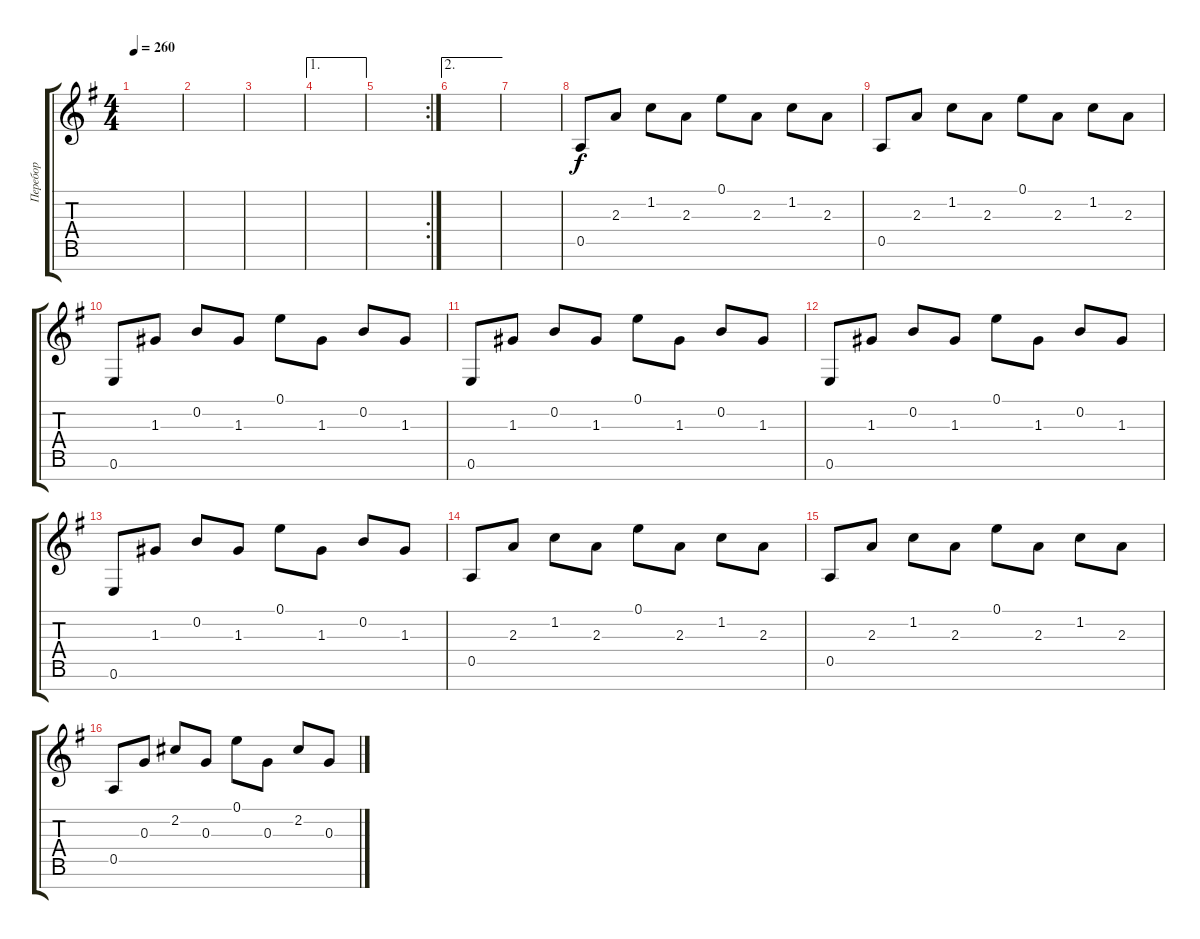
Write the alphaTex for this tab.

\track ("Перебор" "Перебор") {instrument acousticguitarsteel}
\staff {score tabs}
\tuning (E4 B3 G3 D3 A2 E2 B1) {hide}
\ts (4 4)
\tempo 260
\clef g2
\ks g
|
|
|
\ae 1
|
\rc 2
|
\ae 2
|
|
0.5.8 2.3.8 1.2.8 2.3.8 0.1.8 2.3.8 1.2.8 2.3.8 |
0.5.8 2.3.8 1.2.8 2.3.8 0.1.8 2.3.8 1.2.8 2.3.8 |
0.6.8 1.3.8 0.2.8 1.3.8 0.1.8 1.3.8 0.2.8 1.3.8 |
0.6.8 1.3.8 0.2.8 1.3.8 0.1.8 1.3.8 0.2.8 1.3.8 |
0.6.8 1.3.8 0.2.8 1.3.8 0.1.8 1.3.8 0.2.8 1.3.8 |
0.6.8 1.3.8 0.2.8 1.3.8 0.1.8 1.3.8 0.2.8 1.3.8 |
0.5.8 2.3.8 1.2.8 2.3.8 0.1.8 2.3.8 1.2.8 2.3.8 |
0.5.8 2.3.8 1.2.8 2.3.8 0.1.8 2.3.8 1.2.8 2.3.8 |
0.5.8 0.3.8 2.2.8 0.3.8 0.1.8 0.3.8 2.2.8 0.3.8
